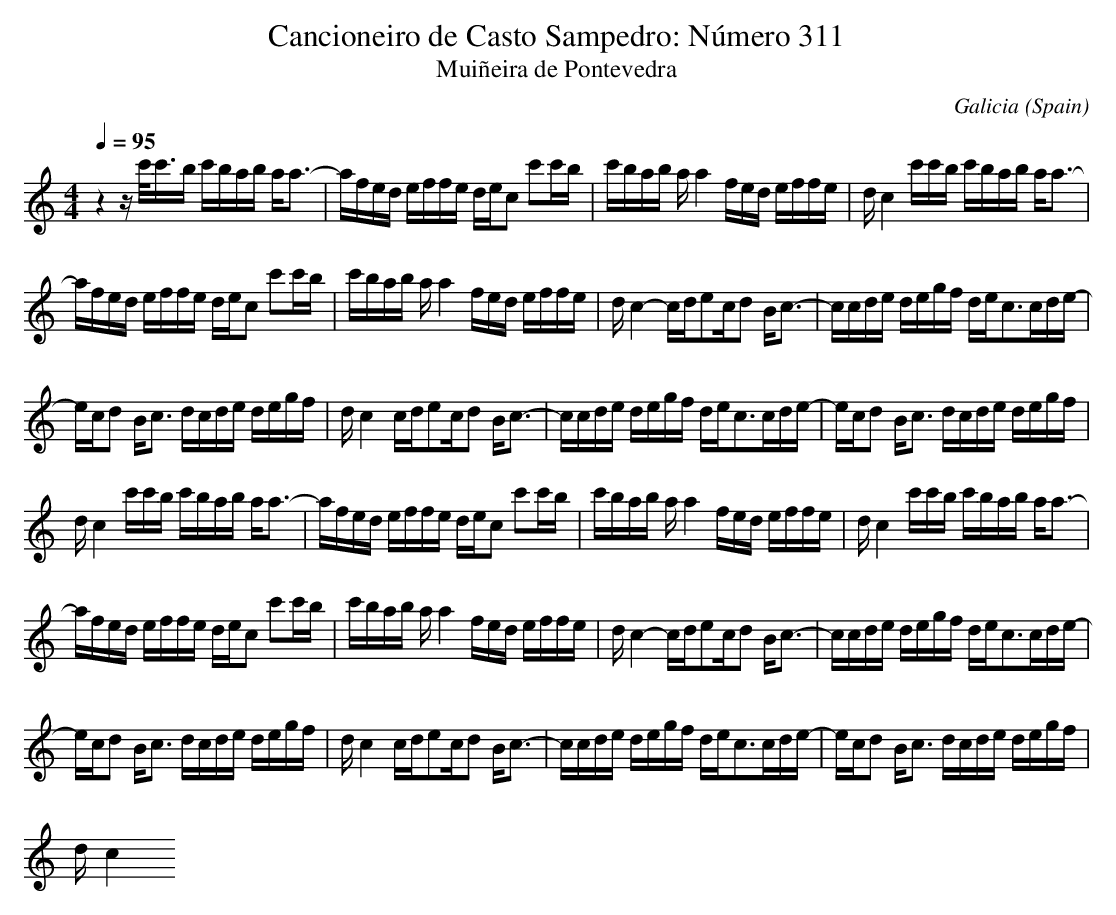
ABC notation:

X:1
T:Cancioneiro de Casto Sampedro: N\'umero 311
T:Muiñeira de Pontevedra
O:Galicia (Spain)
M: 4/4
L: 1/8
Q:1/4=95
K:C % 0 sharps
z2 z/2c'/2<c'/2b/2 c'/2b/2a/2b/2 a/2a3/2-|a/2f/2e/2d/2 e/2f/2f/2e/2 d/2e/2c c'c'/2b/2|c'/2b/2a/2b/2 a/2a2f/2e/2d/2 e/2f/2f/2e/2|d/2c2c'/2c'/2b/2 c'/2b/2a/2b/2 a/2a3/2-|
a/2f/2e/2d/2 e/2f/2f/2e/2 d/2e/2c c'c'/2b/2|c'/2b/2a/2b/2 a/2a2f/2e/2d/2 e/2f/2f/2e/2|d/2c2-c/2d/2ec/2d B/2c3/2-|c/2c/2d/2e/2 d/2e/2g/2f/2 d/2e<cc/2d/2e/2-|
e/2c/2d B<c d/2c/2d/2e/2 d/2e/2g/2f/2|d/2c2c/2d/2ec/2d B/2c3/2-|c/2c/2d/2e/2 d/2e/2g/2f/2 d/2e<cc/2d/2e/2-|e/2c/2d B<c d/2c/2d/2e/2 d/2e/2g/2f/2|
d/2c2c'/2c'/2b/2 c'/2b/2a/2b/2 a/2a3/2-|a/2f/2e/2d/2 e/2f/2f/2e/2 d/2e/2c c'c'/2b/2|c'/2b/2a/2b/2 a/2a2f/2e/2d/2 e/2f/2f/2e/2|d/2c2c'/2c'/2b/2 c'/2b/2a/2b/2 a/2a3/2-|
a/2f/2e/2d/2 e/2f/2f/2e/2 d/2e/2c c'c'/2b/2|c'/2b/2a/2b/2 a/2a2f/2e/2d/2 e/2f/2f/2e/2|d/2c2-c/2d/2ec/2d B/2c3/2-|c/2c/2d/2e/2 d/2e/2g/2f/2 d/2e<cc/2d/2e/2-|
e/2c/2d B<c d/2c/2d/2e/2 d/2e/2g/2f/2|d/2c2c/2d/2ec/2d B/2c3/2-|c/2c/2d/2e/2 d/2e/2g/2f/2 d/2e<cc/2d/2e/2-|e/2c/2d B<c d/2c/2d/2e/2 d/2e/2g/2f/2|
d/2c2
